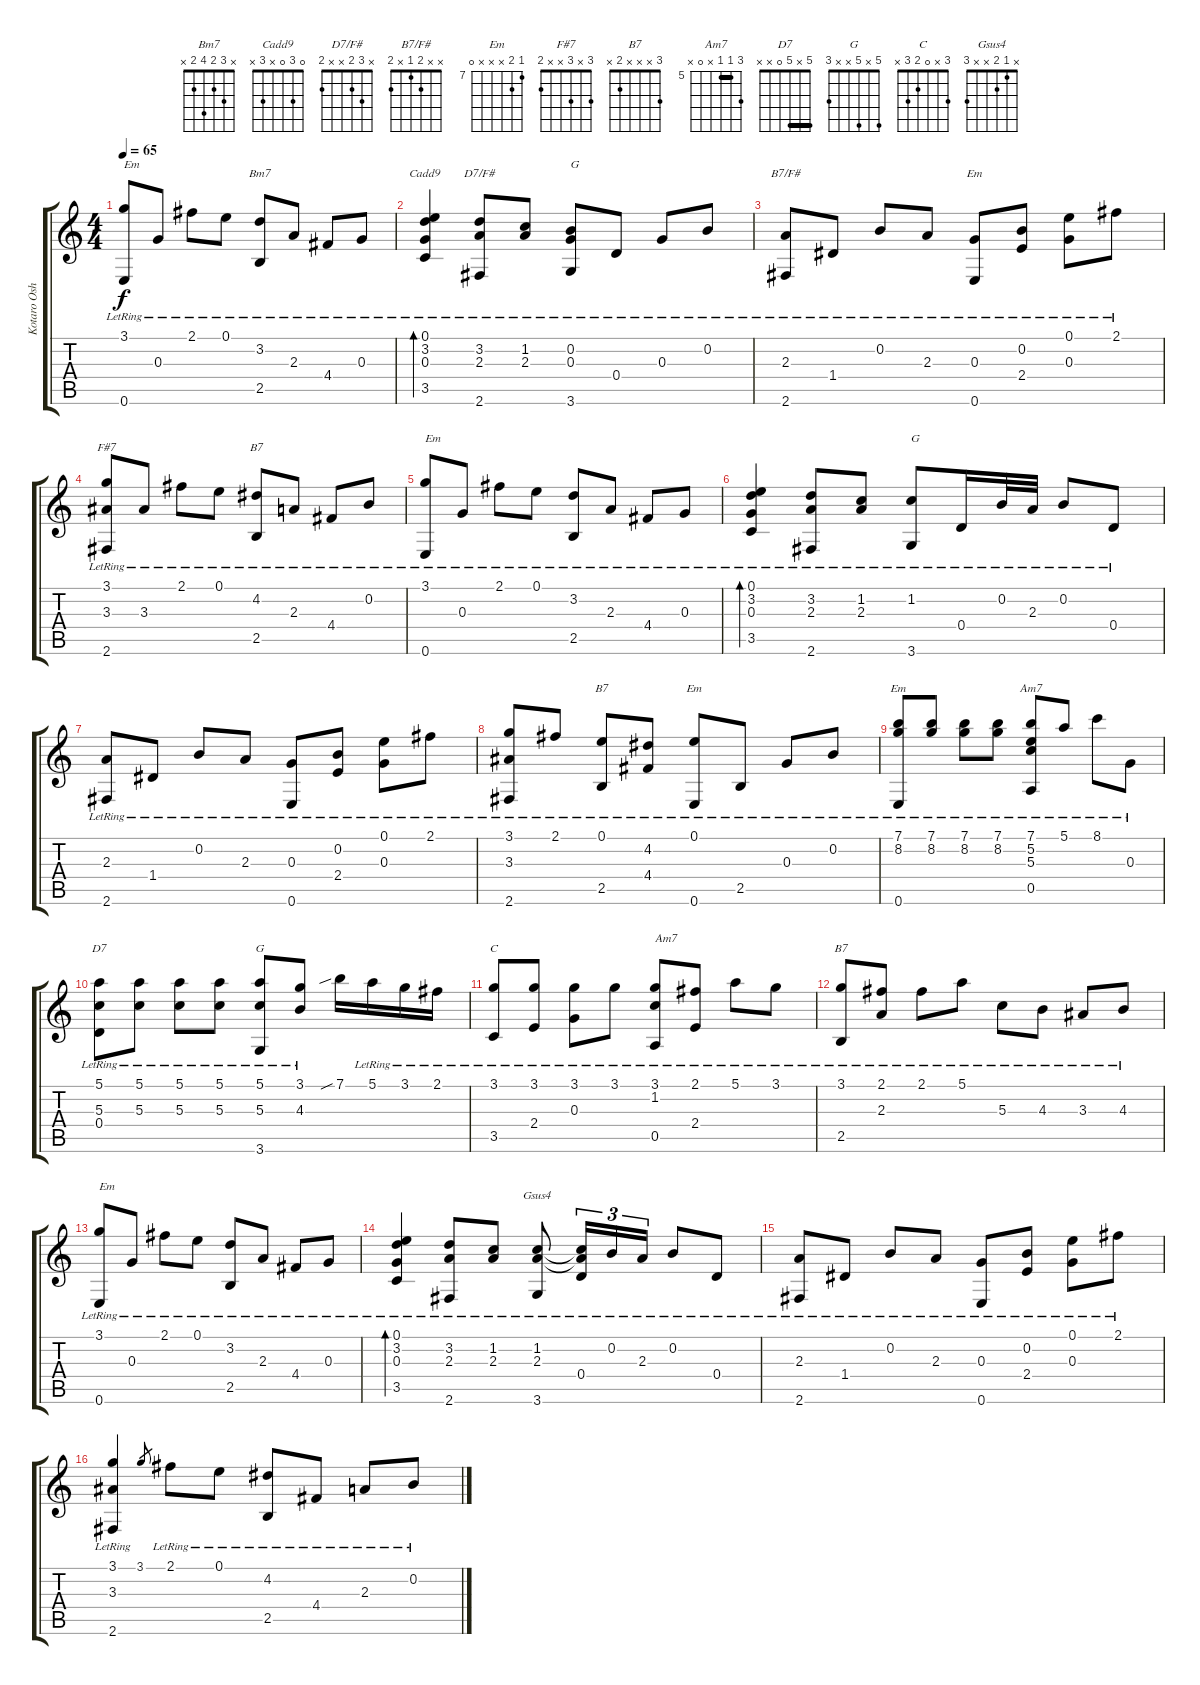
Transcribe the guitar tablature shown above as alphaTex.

\track ("Kotaro Oshio" "Kotaro Osh") {instrument acousticguitarsteel}
\staff {score tabs}
\tuning (E4 B3 G3 D3 A2 E2) {hide}
\chord ("Bm7" x 3 2 4 2 x)
\chord ("Cadd9" 0 3 0 x 3 x)
\chord ("D7/F#" x 3 2 x x 2)
\chord ("B7/F#" x x 2 1 x 2)
\chord ("Em" 0 0 0 2 x 0)
\chord ("F#7" 3 x 3 x x 2) {barre 2}
\chord ("B7" x 4 2 4 2 x)
\chord ("B7" 0 4 x 4 2 x)
\chord ("Em" 0 0 0 x 2 0)
\chord ("Em" 7 8 x x x 0) {firstfret 7}
\chord ("Am7" 7 5 5 x 0 x) {firstfret 5 barre 5}
\chord ("D7" 5 x 5 0 x x) {barre 5}
\chord ("G" 5 x 5 x x 3) {barre 3}
\chord ("C" 3 x 0 2 3 x)
\chord ("B7" 3 x x x 2 x) {barre 2}
\chord ("Gsus4" x 1 2 x x 3)
\ts (4 4)
\tempo 65
\clef g2
\ks c
(3.1{lr} 0.6{lr}).8{txt "Em" dy f instrument acousticguitarsteel} 0.3{lr}.8 2.1{lr}.8 0.1{lr}.8 (3.2{lr} 2.5{lr}).8{ch "Bm7"} 2.3{lr}.8 4.4{lr}.8 0.3{lr}.8 |
(0.1{lr} 3.2{lr} 0.3{lr} 3.5{lr}).4{bd 240 ch "Cadd9"} (3.2{lr} 2.3{lr} 2.6{lr}).8{ch "D7/F#"} (1.2{lr} 2.3{lr}).8 (0.2{lr} 0.3{lr} 3.6{lr}).8{txt "G"} 0.4{lr}.8 0.3{lr}.8 0.2{lr}.8 |
(2.3{lr} 2.6{lr}).8{ch "B7/F#"} 1.4{lr}.8 0.2{lr}.8 2.3{lr}.8 (0.3{lr} 0.6{lr}).8{ch "Em"} (0.2{lr} 2.4{lr}).8 (0.1{lr} 0.3{lr}).8 2.1{lr}.8 |
(3.1{lr} 3.3{lr} 2.6{lr}).8{ch "F#7"} 3.3{lr}.8 2.1{lr}.8 0.1{lr}.8 (4.2{lr} 2.5{lr}).8{ch "B7"} 2.3{lr}.8 4.4{lr}.8 0.2{lr}.8 |
(3.1{lr} 0.6{lr}).8{txt "Em"} 0.3{lr}.8 2.1{lr}.8 0.1{lr}.8 (3.2{lr} 2.5{lr}).8 2.3{lr}.8 4.4{lr}.8 0.3{lr}.8 |
(0.1{lr} 3.2{lr} 0.3{lr} 3.5{lr}).4{bd 240} (3.2{lr} 2.3{lr} 2.6{lr}).8 (1.2{lr} 2.3{lr}).8 (1.2{lr} 3.6{lr}).8{txt "G"} 0.4{lr}.16 0.2{lr}.32 2.3{lr}.32 0.2{lr}.8 0.4{lr}.8 |
(2.3{lr} 2.6{lr}).8 1.4{lr}.8 0.2{lr}.8 2.3{lr}.8 (0.3{lr} 0.6{lr}).8 (0.2{lr} 2.4{lr}).8 (0.1{lr} 0.3{lr}).8 2.1{lr}.8 |
(3.1{lr} 3.3{lr} 2.6{lr}).8 2.1{lr}.8 (0.1{lr} 2.5{lr}).8{ch "B7"} (4.2{lr} 4.4{lr}).8 (0.1{lr} 0.6{lr}).8{ch "Em"} 2.5{lr}.8 0.3{lr}.8 0.2{lr}.8 |
(7.1{lr} 8.2{lr} 0.6{lr}).8{ch "Em"} (7.1{lr} 8.2{lr}).8 (7.1{lr} 8.2{lr}).8 (7.1{lr} 8.2{lr}).8 (7.1{lr} 5.2{lr} 5.3{lr} 0.5{lr}).8{ch "Am7"} 5.1{lr}.8 8.1{lr}.8 0.3{lr}.8 |
(5.1{lr} 5.3{lr} 0.4{lr}).8{ch "D7"} (5.1{lr} 5.3{lr}).8 (5.1{lr} 5.3{lr}).8 (5.1{lr} 5.3{lr}).8 (5.1{lr} 5.3{lr} 3.6{lr}).8{ch "G"} (3.1{lr} 4.3{lr}).8 7.1{sib}.16 5.1{lr}.16 3.1{lr}.16 2.1{lr}.16 |
(3.1{lr} 3.5{lr}).8{ch "C"} (3.1{lr} 2.4{lr}).8 (3.1{lr} 0.3{lr}).8 3.1{lr}.8 (3.1{lr} 1.2{lr} 0.5{lr}).8{txt "Am7"} (2.1{lr} 2.4{lr}).8 5.1{lr}.8 3.1{lr}.8 |
(3.1{lr} 2.5{lr}).8{ch "B7"} (2.1{lr} 2.3{lr}).8 2.1{lr}.8 5.1{lr}.8 5.3{lr}.8 4.3{lr}.8 3.3{lr}.8 4.3{lr}.8 |
(3.1{lr} 0.6{lr}).8{txt "Em"} 0.3{lr}.8 2.1{lr}.8 0.1{lr}.8 (3.2{lr} 2.5{lr}).8 2.3{lr}.8 4.4{lr}.8 0.3{lr}.8 |
(0.1{lr} 3.2{lr} 0.3{lr} 3.5{lr}).4{bd 240} (3.2{lr} 2.3{lr} 2.6{lr}).8 (1.2{lr} 2.3{lr}).8 (1.2{lr} 2.3{lr} 3.6{lr}).8{ch "Gsus4"} (1.2{t} 2.3{t} 0.4{lr}).16{tu (3 2)} 0.2{lr}.16{tu (3 2)} 2.3{lr}.16{tu (3 2)} 0.2{lr}.8 0.4{lr}.8 |
(2.3{lr} 2.6{lr}).8 1.4{lr}.8 0.2{lr}.8 2.3{lr}.8 (0.3{lr} 0.6{lr}).8 (0.2{lr} 2.4{lr}).8 (0.1{lr} 0.3{lr}).8 2.1{lr}.8 |
(3.1{lr} 3.3{lr} 2.6{lr}).4 3.1.8{gr} 2.1{lr}.8 0.1{lr}.8 (4.2{lr} 2.5{lr}).8 4.4{lr}.8 2.3{lr}.8 0.2{lr}.8
